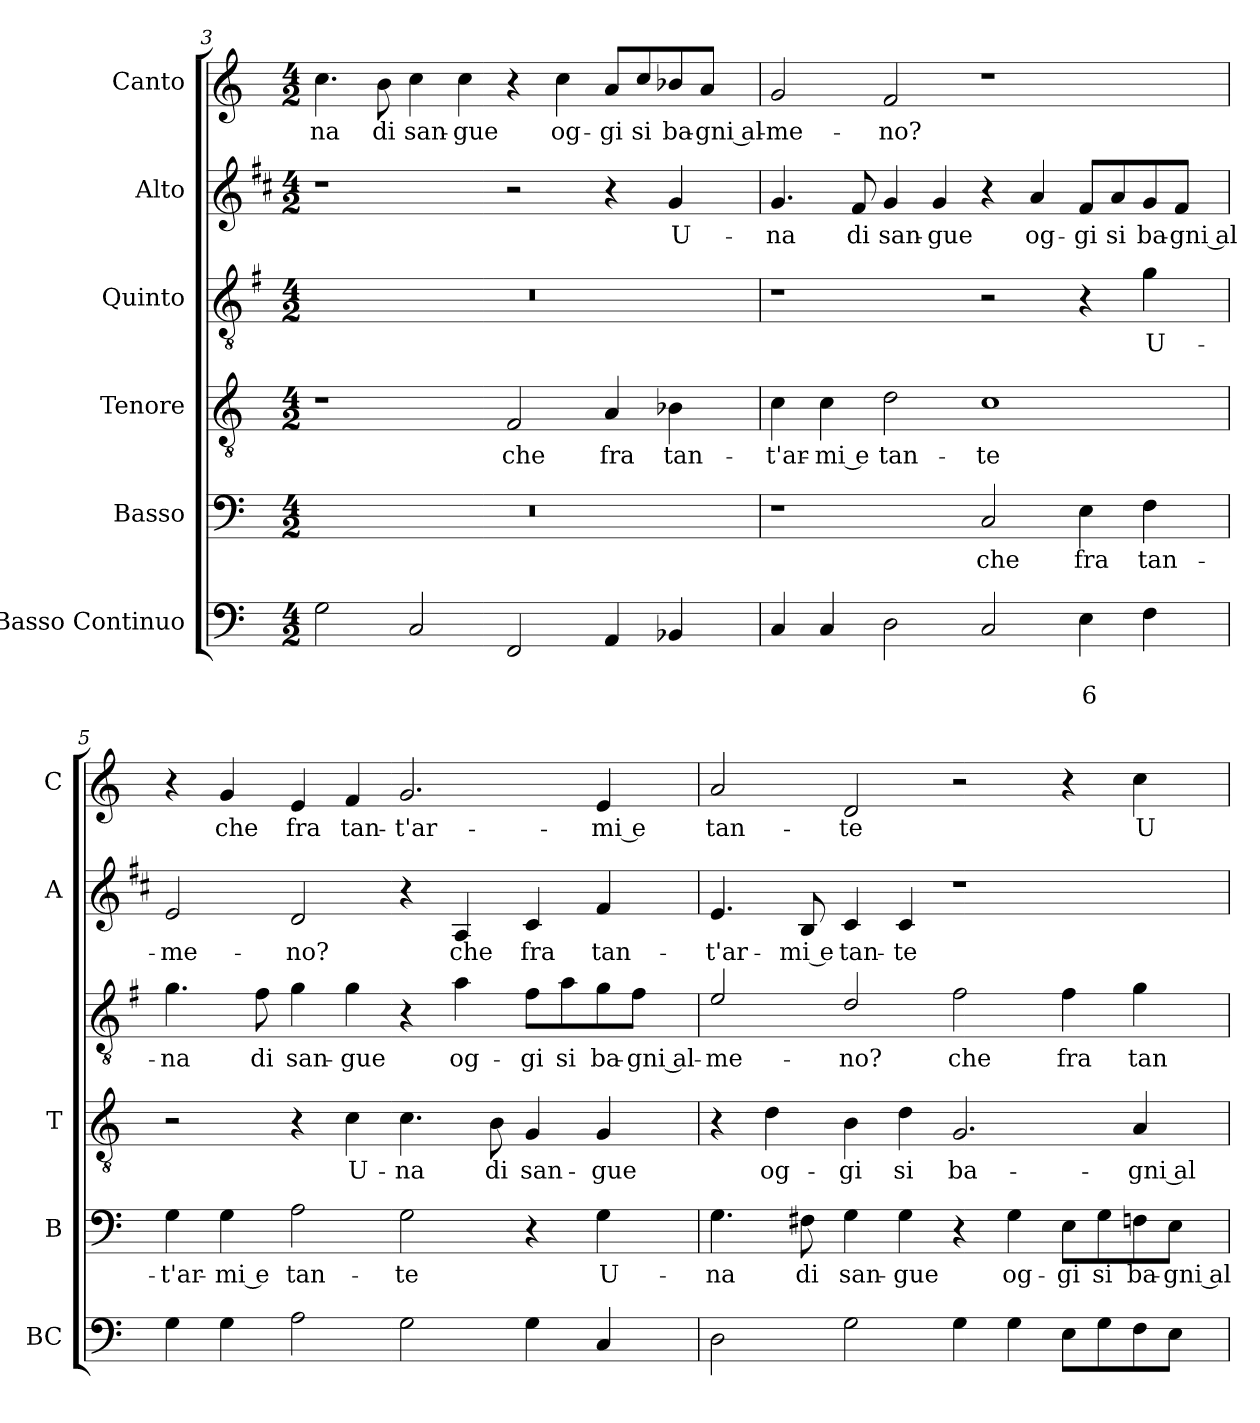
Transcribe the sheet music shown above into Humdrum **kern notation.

**kern	**text	**text	**kern	**text	**kern	**text	**kern	**text	**kern	**text	**kern	**text
*part6	*part6	*part6	*part5	*part5	*part4	*part4	*part3	*part3	*part2	*part2	*part1	*part1
*staff6	*staff6	*staff6	*staff5	*staff5	*staff4	*staff4	*staff3	*staff3	*staff2	*staff2	*staff1	*staff1
*I"Basso Continuo	*	*	*I"Basso	*	*I"Tenore	*	*I"Quinto	*	*I"Alto	*	*I"Canto	*
*I'BC	*	*	*I'B	*	*I'T	*	*	*	*I'A	*	*I'C	*
*clefF4	*	*	*clefF4	*	*clefGv2	*	*clefGv2	*	*clefG2	*	*clefG2	*
*	*	*	*	*	*	*	*ITrd4c7	*	*ITrd1c2	*	*	*
*k[]	*	*	*k[]	*	*k[]	*	*k[]	*	*k[]	*	*k[]	*
*C:	*	*	*C:	*	*C:	*	*C:	*	*C:	*	*C:	*
*M4/2	*	*	*M4/2	*	*M4/2	*	*M4/2	*	*M4/2	*	*M4/2	*
=3	=3	=3	=3	=3	=3	=3	=3	=3	=3	=3	=3	=3
!	!	!	!	!	!	!	!	!	!	!	!	!LO:LY:b
2G\	.	.	0r	.	1r	.	0r	.	1r	.	4.cc\	-na
!	!	!	!	!	!	!	!	!	!	!	!	!LO:LY:b
.	.	.	.	.	.	.	.	.	.	.	8b\	di
!	!	!	!	!	!	!	!	!	!	!	!	!LO:LY:b
2C/	.	.	.	.	.	.	.	.	.	.	4cc\	san-
!	!	!	!	!	!	!	!	!	!	!	!	!LO:LY:b
.	.	.	.	.	.	.	.	.	.	.	4cc\	-gue
!	!	!	!	!	!	!LO:LY:b	!	!	!	!	!	!
2FF/	.	.	.	.	2F/	che	.	.	2r	.	4r	.
!	!	!	!	!	!	!	!	!	!	!	!	!LO:LY:b
.	.	.	.	.	.	.	.	.	.	.	4cc\	og-
!	!	!	!	!	!	!LO:LY:b	!	!	!	!	!	!LO:LY:b
4AA/	.	.	.	.	4A/	fra	.	.	4r	.	8a/L	-gi
!	!	!	!	!	!	!	!	!	!	!	!	!LO:LY:b
.	.	.	.	.	.	.	.	.	.	.	8cc/	si
!	!	!	!	!	!	!LO:LY:b	!	!	!	!LO:LY:b	!	!LO:LY:b
4BB-X/	.	.	.	.	4B-X\	tan-	.	.	4f/	U-	8b-X/	ba-
!	!	!	!	!	!	!	!	!	!	!	!	!LO:LY:b
.	.	.	.	.	.	.	.	.	.	.	8a/J	-gni al-
!!LO:LB:g=z
=4	=4	=4	=4	=4	=4	=4	=4	=4	=4	=4	=4	=4
!	!	!	!	!	!	!LO:LY:b	!	!	!	!LO:LY:b	!	!LO:LY:b
4C/	.	.	1r	.	4c\	-t'ar-	1r	.	4.f/	-na	2g/	-me-
!	!	!	!	!	!	!LO:LY:b	!	!	!	!	!	!
4C/	.	.	.	.	4c\	-mi e	.	.	.	.	.	.
!	!	!	!	!	!	!	!	!	!	!LO:LY:b	!	!
.	.	.	.	.	.	.	.	.	8e/	di	.	.
!	!	!	!	!	!	!LO:LY:b	!	!	!	!LO:LY:b	!	!LO:LY:b
2D\	.	.	.	.	2d\	tan-	.	.	4f/	san-	2f/	-no?
!	!	!	!	!	!	!	!	!	!	!LO:LY:b	!	!
.	.	.	.	.	.	.	.	.	4f/	-gue	.	.
!	!	!	!	!LO:LY:b	!	!LO:LY:b	!	!	!	!	!	!
2C/	.	.	2C/	che	1c	-te	2r	.	4r	.	1r	.
!	!	!	!	!	!	!	!	!	!	!LO:LY:b	!	!
.	.	.	.	.	.	.	.	.	4g/	og-	.	.
!	!	!LO:LY:b	!	!LO:LY:b	!	!	!	!	!	!LO:LY:b	!	!
4E\	.	6	4E\	fra	.	.	4r	.	8e/L	-gi	.	.
!	!	!	!	!	!	!	!	!	!	!LO:LY:b	!	!
.	.	.	.	.	.	.	.	.	8g/	si	.	.
!	!	!	!	!LO:LY:b	!	!	!	!LO:LY:b	!	!LO:LY:b	!	!
4F\	.	.	4F\	tan-	.	.	4c\	U-	8f/	ba-	.	.
!	!	!	!	!	!	!	!	!	!	!LO:LY:b	!	!
.	.	.	.	.	.	.	.	.	8e/J	-gni al-	.	.
=5	=5	=5	=5	=5	=5	=5	=5	=5	=5	=5	=5	=5
!	!	!	!	!LO:LY:b	!	!	!	!LO:LY:b	!	!LO:LY:b	!	!
4G\	.	.	4G\	-t'ar-	2r	.	4.c\	-na	2d/	-me-	4r	.
!	!	!	!	!LO:LY:b	!	!	!	!	!	!	!	!LO:LY:b
4G\	.	.	4G\	-mi e	.	.	.	.	.	.	4g/	che
!	!	!	!	!	!	!	!	!LO:LY:b	!	!	!	!
.	.	.	.	.	.	.	8B\	di	.	.	.	.
!	!	!	!	!LO:LY:b	!	!	!	!LO:LY:b	!	!LO:LY:b	!	!LO:LY:b
2A\	.	.	2A\	tan-	4r	.	4c\	san-	2c/	-no?	4e/	fra
!	!	!	!	!	!	!LO:LY:b	!	!LO:LY:b	!	!	!	!LO:LY:b
.	.	.	.	.	4c\	U-	4c\	-gue	.	.	4f/	tan-
!	!	!	!	!LO:LY:b	!	!LO:LY:b	!	!	!	!	!	!LO:LY:b
2G\	.	.	2G\	-te	4.c\	-na	4r	.	4r	.	2.g/	-t'ar-
!	!	!	!	!	!	!	!	!LO:LY:b	!	!LO:LY:b	!	!
.	.	.	.	.	.	.	4d\	og-	4G/	che	.	.
!	!	!	!	!	!	!LO:LY:b	!	!	!	!	!	!
.	.	.	.	.	8B\	di	.	.	.	.	.	.
!	!	!	!	!	!	!LO:LY:b	!	!LO:LY:b	!	!LO:LY:b	!	!
4G\	.	.	4r	.	4G/	san-	8B\L	-gi	4B/	fra	.	.
!	!	!	!	!	!	!	!	!LO:LY:b	!	!	!	!
.	.	.	.	.	.	.	8d\	si	.	.	.	.
!	!	!	!	!LO:LY:b	!	!LO:LY:b	!	!LO:LY:b	!	!LO:LY:b	!	!LO:LY:b
4C/	.	.	4G\	U-	4G/	-gue	8c\	ba-	4e/	tan-	4e/	-mi e
!	!	!	!	!	!	!	!	!LO:LY:b	!	!	!	!
.	.	.	.	.	.	.	8B\J	-gni al-	.	.	.	.
=6	=6	=6	=6	=6	=6	=6	=6	=6	=6	=6	=6	=6
!	!	!	!	!LO:LY:b	!	!	!	!LO:LY:b	!	!LO:LY:b	!	!LO:LY:b
2D\	.	.	4.G\	-na	4r	.	2A/	-me-	4.d/	-t'ar-	2a/	tan-
!	!	!	!	!	!	!LO:LY:b	!	!	!	!	!	!
.	.	.	.	.	4d\	og-	.	.	.	.	.	.
!	!	!	!	!LO:LY:b	!	!	!	!	!	!LO:LY:b	!	!
.	.	.	8F#X\	di	.	.	.	.	8A/	-mi e	.	.
!	!	!	!	!LO:LY:b	!	!LO:LY:b	!	!LO:LY:b	!	!LO:LY:b	!	!LO:LY:b
2G\	.	.	4G\	san-	4B\	-gi	2G/	-no?	4B/	tan-	2d/	-te
!	!	!	!	!LO:LY:b	!	!LO:LY:b	!	!	!	!LO:LY:b	!	!
.	.	.	4G\	-gue	4d\	si	.	.	4B/	-te	.	.
!	!	!	!	!	!	!LO:LY:b	!	!LO:LY:b	!	!	!	!
4G\	.	.	4r	.	2.G/	ba-	2B\	che	1r	.	2r	.
!	!	!	!	!LO:LY:b	!	!	!	!	!	!	!	!
4G\	.	.	4G\	og-	.	.	.	.	.	.	.	.
!	!	!	!	!LO:LY:b	!	!	!	!LO:LY:b	!	!	!	!
8E\L	.	.	8E\L	-gi	.	.	4B\	fra	.	.	4r	.
!	!	!	!	!LO:LY:b	!	!	!	!	!	!	!	!
8G\	.	.	8G\	si	.	.	.	.	.	.	.	.
!	!	!	!	!LO:LY:b	!	!LO:LY:b	!	!LO:LY:b	!	!	!	!LO:LY:b
8F\	.	.	8Fn\	ba-	4A/	-gni al-	4c\	tan-	.	.	4cc\	U-
!	!	!	!	!LO:LY:b	!	!	!	!	!	!	!	!
8E\J	.	.	8E\J	-gni al-	.	.	.	.	.	.	.	.
=	=	=	=	=	=	=	=	=	=	=	=	=
*-	*-	*-	*-	*-	*-	*-	*-	*-	*-	*-	*-	*-
